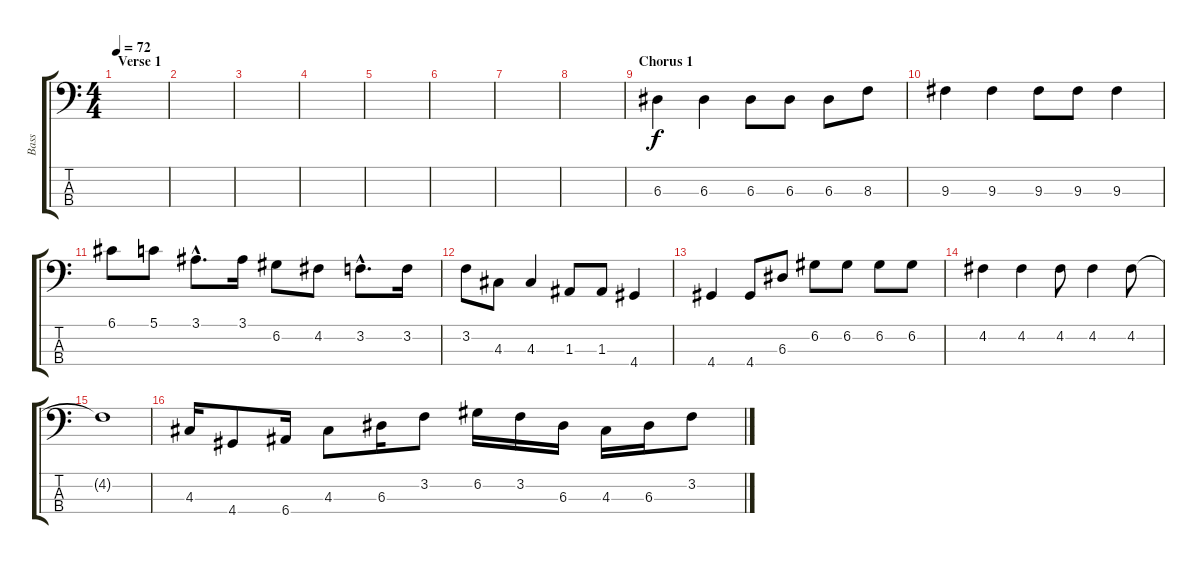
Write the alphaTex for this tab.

\track ("Bass" "Bass") {instrument electricbassfinger}
\staff {score tabs}
\tuning (G2 D2 A1 E1) {hide}
\ts (4 4)
\section ("" "Verse 1")
\tempo 72
\clef f4
\ks c
|
|
|
|
|
|
|
|
\section ("" "Chorus 1")
6.3.4 6.3.4 6.3.8 6.3.8 6.3.8 8.3.8 |
9.3.4 9.3.4 9.3.8 9.3.8 9.3.4 |
6.1.8 5.1.8 3.1{hac}.8{d} 3.1.16 6.2.8 4.2.8 3.2{hac}.8{d} 3.2.16 |
3.2.8 4.3.8 4.3.4 1.3.8 1.3.8 4.4.4 |
4.4.4 4.4.8 6.3.8 6.2.8 6.2.8 6.2.8 6.2.8 |
4.2.4 4.2.4 4.2.8 4.2.4 4.2.8 |
4.2{t}.1 |
4.3.16 4.4.8 6.4.16 4.3.8 6.3.16 3.2.8 6.2.16 3.2.16 6.3.16 4.3.16 6.3.16 3.2.8
